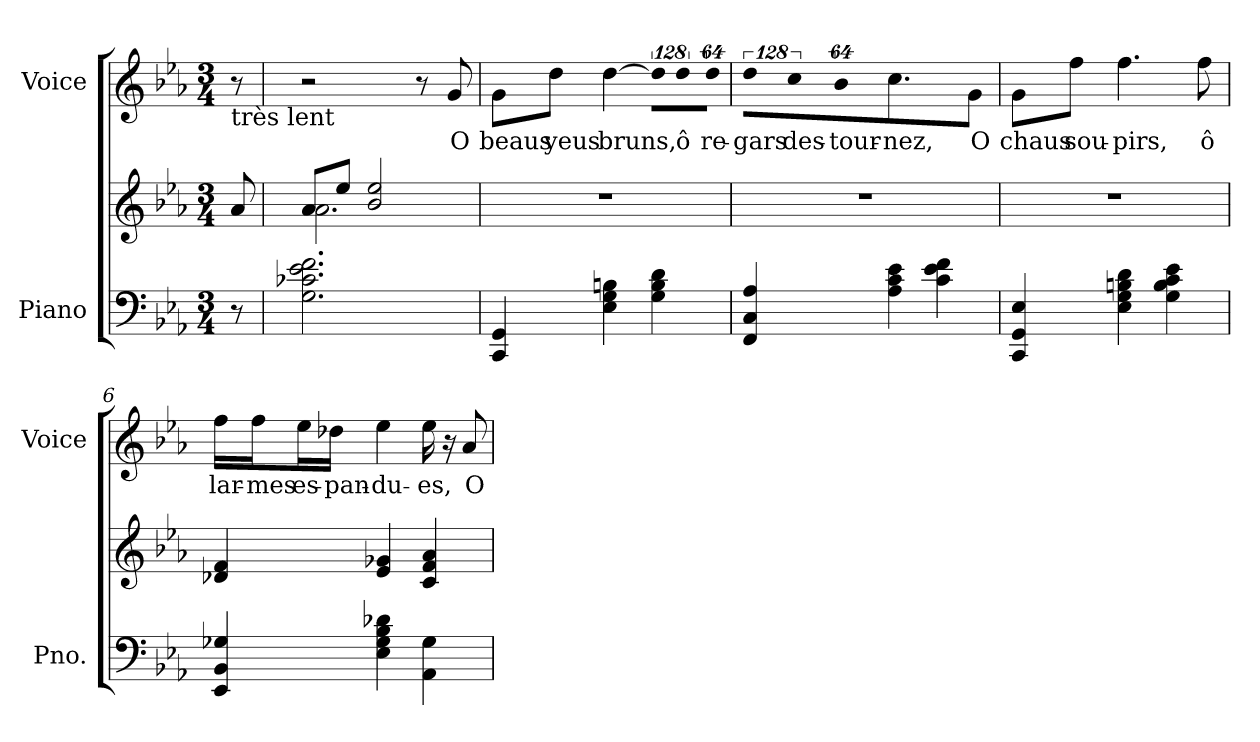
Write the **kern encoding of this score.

**kern	**kern	**kern	**text
*part2	*part2	*part1	*part1
*staff3	*staff2	*staff1	*staff1
*I"Piano	*	*I"Voice	*
*I'Pno.	*	*I'Voice	*
!!LO:PB:g=z
*clefF4	*clefG2	*clefG2	*
*k[b-e-a-]	*k[b-e-a-]	*k[b-e-a-]	*
*c:	*c:	*c:	*
*M3/4	*M3/4	*M3/4	*
*MM60	*MM60	*MM60	*
=1	=1	=1	=1
!	!	!LO:TX:b:t=très lent	!
8r	8a-i/	8r	.
=2	=2	=2	=2
*	*^	*	*
2.Gi\ 2.c-Xi 2.e-i 2.fi	8a-i/L	2.a-i\	2r	.
.	8ee-i/J	.	.	.
.	2b-i/ 2ee-i	.	.	.
.	.	.	8r	.
!	!	!	!	!LO:LY:b:color=#000000
.	.	.	8gi/	O
*	*v	*v	*	*
=3	=3	=3	=3
!	!LO:N:vis=1	!	!
!	!	!	!LO:LY:b:color=#000000
4CCi/ 4GGi	2.r	8gi\L	beaus
!	!	!	!LO:LY:b:color=#000000
.	.	8ddi\J	yeus
!	!	!	!LO:LY:b:color=#000000
4E-i\ 4Gi 4Bni	.	[>4ddi\	bruns,
!	!	!LO:N:vis=8	!
4Gi\ 4Bi 4di	.	1024%85ddi\L]	.
!	!	!LO:N:vis=8	!
!	!	!	!LO:LY:b:color=#000000
.	.	1024%85ddi\	ô
!	!	!LO:N:vis=8	!
!	!	!	!LO:LY:b:color=#000000
.	.	512%43ddi\J	re-
=4	=4	=4	=4
!	!LO:N:vis=1	!LO:N:vis=8	!
!	!	!	!LO:LY:b:color=#000000
4FFi/ 4Ci 4A-i	2.r	1024%85ddi\L	-gars
!	!	!LO:N:vis=8	!
!	!	!	!LO:LY:b:color=#000000
.	.	1024%85cci\	des-
!	!	!LO:N:vis=8	!
!	!	!	!LO:LY:b:color=#000000
.	.	512%43b-i\J	-tour-
!	!	!	!LO:LY:b:color=#000000
4A-i\ 4ci 4e-i	.	4.cci\	-nez,
4ci\ 4e-i 4fi	.	.	.
!	!	!	!LO:LY:b:color=#000000
.	.	8gi/	O
!!LO:LB:g=z
=5	=5	=5	=5
!	!LO:N:vis=1	!	!
!	!	!	!LO:LY:b:color=#000000
4CCi/ 4GGi 4E-i	2.r	8gi\L	chaus
!	!	!	!LO:LY:b:color=#000000
.	.	8ffi\J	sou-
!	!	!	!LO:LY:b:color=#000000
4E-i\ 4Gi 4Bni 4di	.	4.ffi\	-pirs,
4Gi\ 4Bi 4ci 4e-i	.	.	.
!	!	!	!LO:LY:b:color=#000000
.	.	8ffi\	ô
=6	=6	=6	=6
!	!	!	!LO:LY:b:color=#000000
4EE-i/ 4BB-i 4G-Xi	4d-Xi/ 4fi	16ffi\LL	lar-
!	!	!	!LO:LY:b:color=#000000
.	.	16ffi\J	-mes
!	!	!	!LO:LY:b:color=#000000
.	.	16ee-i\L	es-
!	!	!	!LO:LY:b:color=#000000
.	.	16dd-Xi\JJ	-pan-
!	!	!	!LO:LY:b:color=#000000
4E-i\ 4G-i 4B-i 4d-Xi	4e-i/ 4g-Xi	4ee-i\	-du-
!	!	!	!LO:LY:b:color=#000000
4AA-i\ 4G-i	4ci/ 4fi 4a-i	16ee-i\	-es,
.	.	16r	.
!	!	!	!LO:LY:b:color=#000000
.	.	8a-i/	O
=	=	=	=
*-	*-	*-	*-
